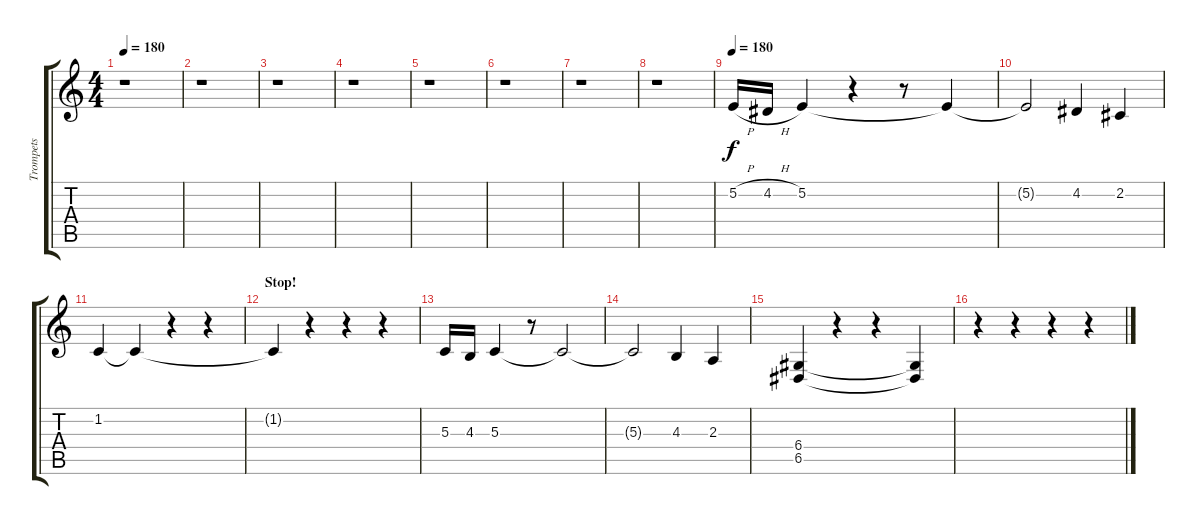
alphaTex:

\track ("Trompets" "Trompets") {instrument trumpet}
\staff {score tabs}
\tuning (E4 B3 G3 D3 A2 E2) {hide}
\ts (4 4)
\tempo 180
\clef g2
\ks c
r.1{dy f} |
r.1 |
r.1 |
r.1 |
r.1 |
r.1 |
r.1 |
r.1 |
\tempo 180
5.2{h}.16 4.2{h}.16 5.2.4 r.4 r.8 5.2{t}.4 |
5.2{t}.2 4.2.4 2.2.4 |
1.2.4 1.2{t}.4 r.4 r.4 |
\section ("" "Stop!")
1.2{t}.4 r.4 r.4 r.4 |
5.3.16 4.3.16 5.3.4 r.8 5.3{t}.2 |
5.3{t}.2 4.3.4 2.3.4 |
(6.4 6.5).4 r.4 r.4 (6.4{t} 6.5{t}).4 |
r.4 r.4 r.4 r.4
